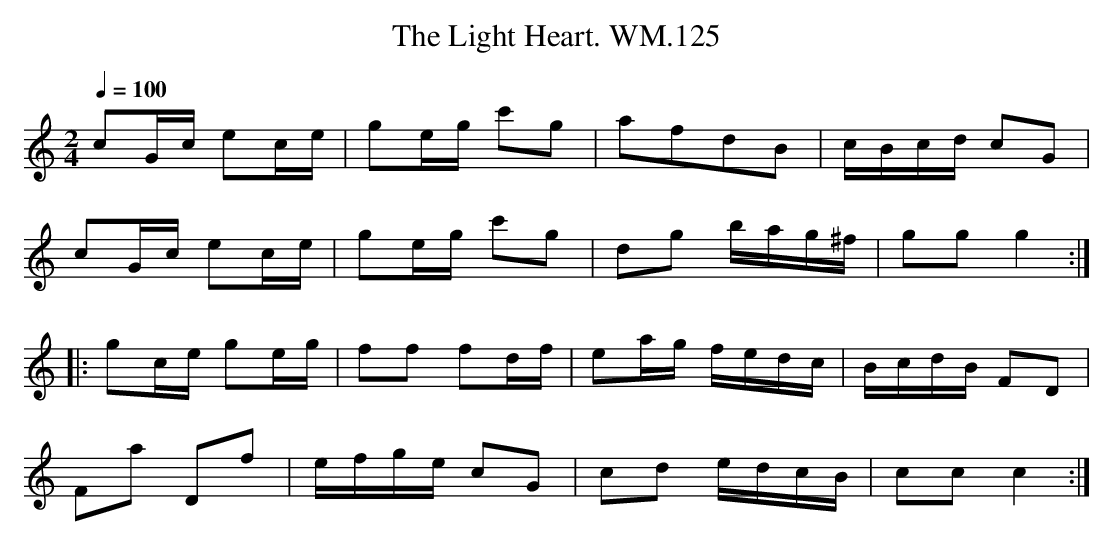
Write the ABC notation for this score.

X:1
T:Light Heart. WM.125, The
M:2/4
L:1/16
Q:1/4=100
K:C
c2Gc e2ce|g2eg c'2g2|a2f2d2B2|cBcd c2G2|
c2Gc e2ce|g2eg c'2g2|d2g2 bag^f|g2g2g4:|
|:g2ce g2eg|f2f2 f2df|e2ag fedc|BcdB F2D2|
F2a2 D2f2|efge c2G2|c2d2 edcB|c2c2c4:|
